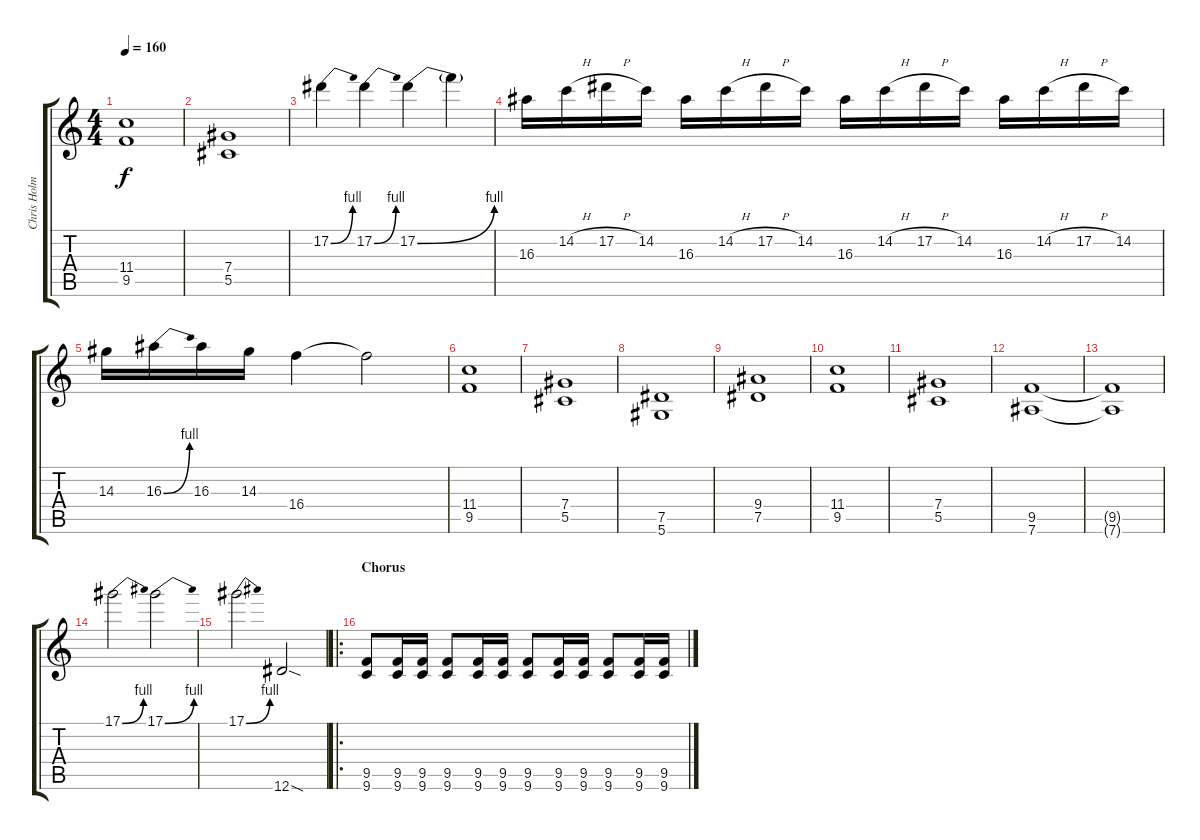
\track ("Chris Holmes" "Chris Holm") {instrument distortionguitar}
\staff {score tabs}
\tuning (Eb4 Bb3 Gb3 Db3 Ab2 Eb2) {hide}
\ts (4 4)
\tempo 160
\clef g2
\ks c
(11.4 9.5).1{dy f} |
(7.4 5.5).1 |
17.2{be (bend 0 0 60 4)}.4 17.2{be (bend 0 0 60 4)}.4 17.2{be (bend 0 0 60 4)}.4 17.2{t}.4 |
16.3.16 14.2{h}.16 17.2{h}.16 14.2.16 16.3.16 14.2{h}.16 17.2{h}.16 14.2.16 16.3.16 14.2{h}.16 17.2{h}.16 14.2.16 16.3.16 14.2{h}.16 17.2{h}.16 14.2.16 |
14.3.16 16.3{be (bend 0 0 60 4)}.16 16.3.16 14.3.16 16.4.4 16.4{t}.2 |
(11.4 9.5).1 |
(7.4 5.5).1 |
(7.5 5.6).1 |
(9.4 7.5).1 |
(11.4 9.5).1 |
(7.4 5.5).1 |
(9.5 7.6).1 |
(9.5{t} 7.6{t}).1 |
17.1{be (bend 0 0 60 4)}.2 17.1{be (bend 0 0 60 4)}.2 |
17.1{be (bend 0 0 60 4)}.2 12.6{sod}.2 |
\ro
\section ("" "Chorus")
(9.5 9.6).8 (9.5 9.6).16 (9.5 9.6).16 (9.5 9.6).8 (9.5 9.6).16 (9.5 9.6).16 (9.5 9.6).8 (9.5 9.6).16 (9.5 9.6).16 (9.5 9.6).8 (9.5 9.6).16 (9.5 9.6).16
